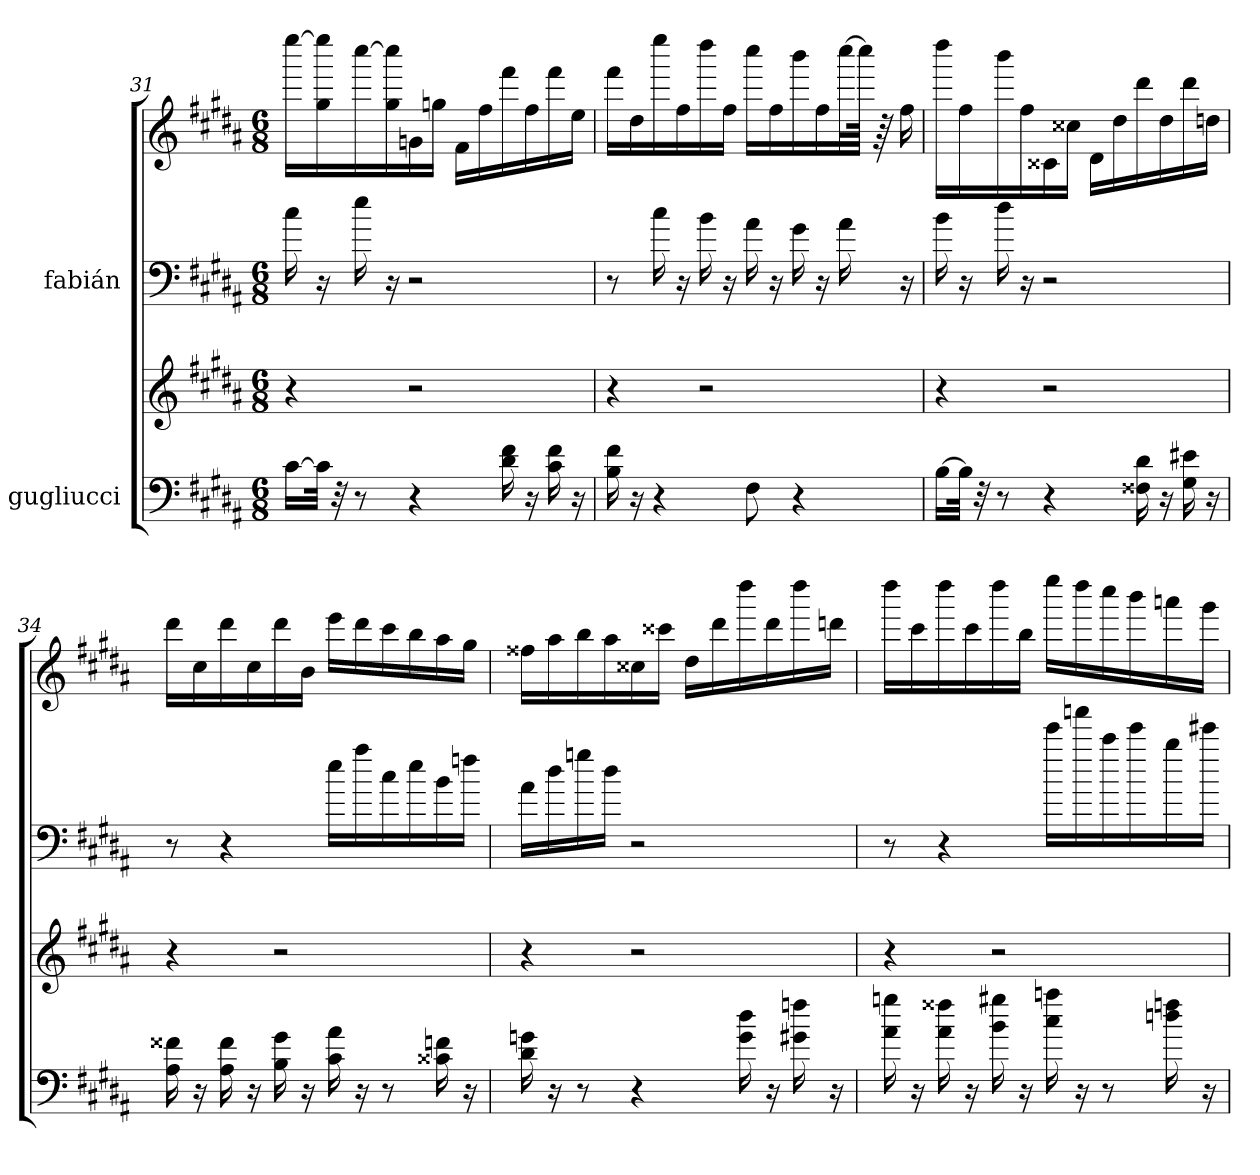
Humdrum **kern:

**kern	**kern	**kern	**kern
*part2	*part2	*part1	*part1
*staff4	*staff3	*staff2	*staff1
*I"gugliucci	*	*I"fabián	*
!!LO:LB:g=z
*clefF4	*clefG2	*clefF4	*clefG2
*k[f#c#g#d#a#]	*k[f#c#g#d#a#]	*k[f#c#g#d#a#]	*k[f#c#g#d#a#]
*B:	*B:	*B:	*B:
*M6/8	*M6/8	*M6/8	*M6/8
=31	=31	=31	=31
[16c#\LL	4r	16cc#\	[16eeee\LL
32c#\JJk]	.	16r	16gg#\ 16eeee\]
32r	.	.	.
8r	.	16ee\	[16cccc#\
.	.	16r	16gg#\ 16cccc#\]
4r	2r	2r	16gn\
.	.	.	16ggn\JJ
.	.	.	16f#\LL
.	.	.	16ff#\
16d#\ 16f#\	.	.	16fff#\
16r	.	.	16ff#\
16c#\ 16f#\	.	.	16fff#\
16r	.	.	16ee\JJ
=32	=32	=32	=32
16B\ 16f#\	4r	8r	16fff#\LL
16r	.	.	16dd#\
4r	.	16cc#\	16eeee\
.	.	16r	16ff#\
.	2r	16b\	16dddd#\
.	.	16r	16ff#\JJ
8F#\	.	16a#\	16cccc#\LL
.	.	16r	16ff#\
4r	.	16g#\	16bbb\
.	.	16r	16ff#\
.	.	16a#\	[32cccc#\L
.	.	.	64cccc#\JJJk]
.	.	.	64r
.	.	16r	16ff#\
!!LO:LB:g=z
=33	=33	=33	=33
[16B\LL	4r	16b\	16dddd#\LL
32B\JJk]	.	16r	16ff#\
32r	.	.	.
8r	.	16dd#\	16bbb\
.	.	16r	16ff#\
4r	2r	2r	16c##X\
.	.	.	16cc##X\JJ
.	.	.	16d#\LL
.	.	.	16dd#\
16F##X\ 16d#\	.	.	16ddd#\
16r	.	.	16dd#\
16G#\ 16e#X\	.	.	16ddd#\
16r	.	.	16ddn\JJ
=34	=34	=34	=34
16A#\ 16f##X\	4r	8r	16ddd#\LL
16r	.	.	16cc#\
16A#\ 16f##\	.	4r	16ddd#\
16r	.	.	16cc#\
16B\ 16g#\	2r	.	16ddd#\
16r	.	.	16b\JJ
16c#\ 16a#\	.	16ee\LL	16eee\LL
16r	.	16aa#\	16ddd#\
8r	.	16cc#\	16ccc#\
.	.	16ee\	16bb\
16c##X\ 16fn\	.	16b\	16aa#\
16r	.	16ffn\JJ	16gg#\JJ
!!LO:PB:g=z
=35	=35	=35	=35
16d#\ 16gn\	4r	16a#\LL	16ff##X\LL
16r	.	16dd#\	16aa#\
8r	.	16ggn\	16bb\
.	.	16dd#\JJ	16aa#\
4r	2r	2r	16cc##X\
.	.	.	16ccc##X\JJ
.	.	.	16dd#\LL
.	.	.	16ddd#\
16g\ 16dd#\	.	.	16dddd#\
16r	.	.	16ddd#\
16g#X\ 16ffn\	.	.	16dddd#\
16r	.	.	16dddn\JJ
=36	=36	=36	=36
16a#\ 16ggn\	4r	8r	16dddd#\LL
16r	.	.	16ccc#\
16a#\ 16ff##X\	.	4r	16dddd#\
16r	.	.	16ccc#\
16b\ 16gg#X\	2r	.	16dddd#\
16r	.	.	16bb\JJ
16cc#\ 16aan\	.	16eee\LL	16eeee\LL
16r	.	16aaan\	16dddd#\
8r	.	16ccc#\	16cccc#\
.	.	16eee\	16bbb\
16ddn\ 16ffn\	.	16bb\	16aaan\
16r	.	16eee#X\JJ	16ggg#\JJ
=	=	=	=
*-	*-	*-	*-
